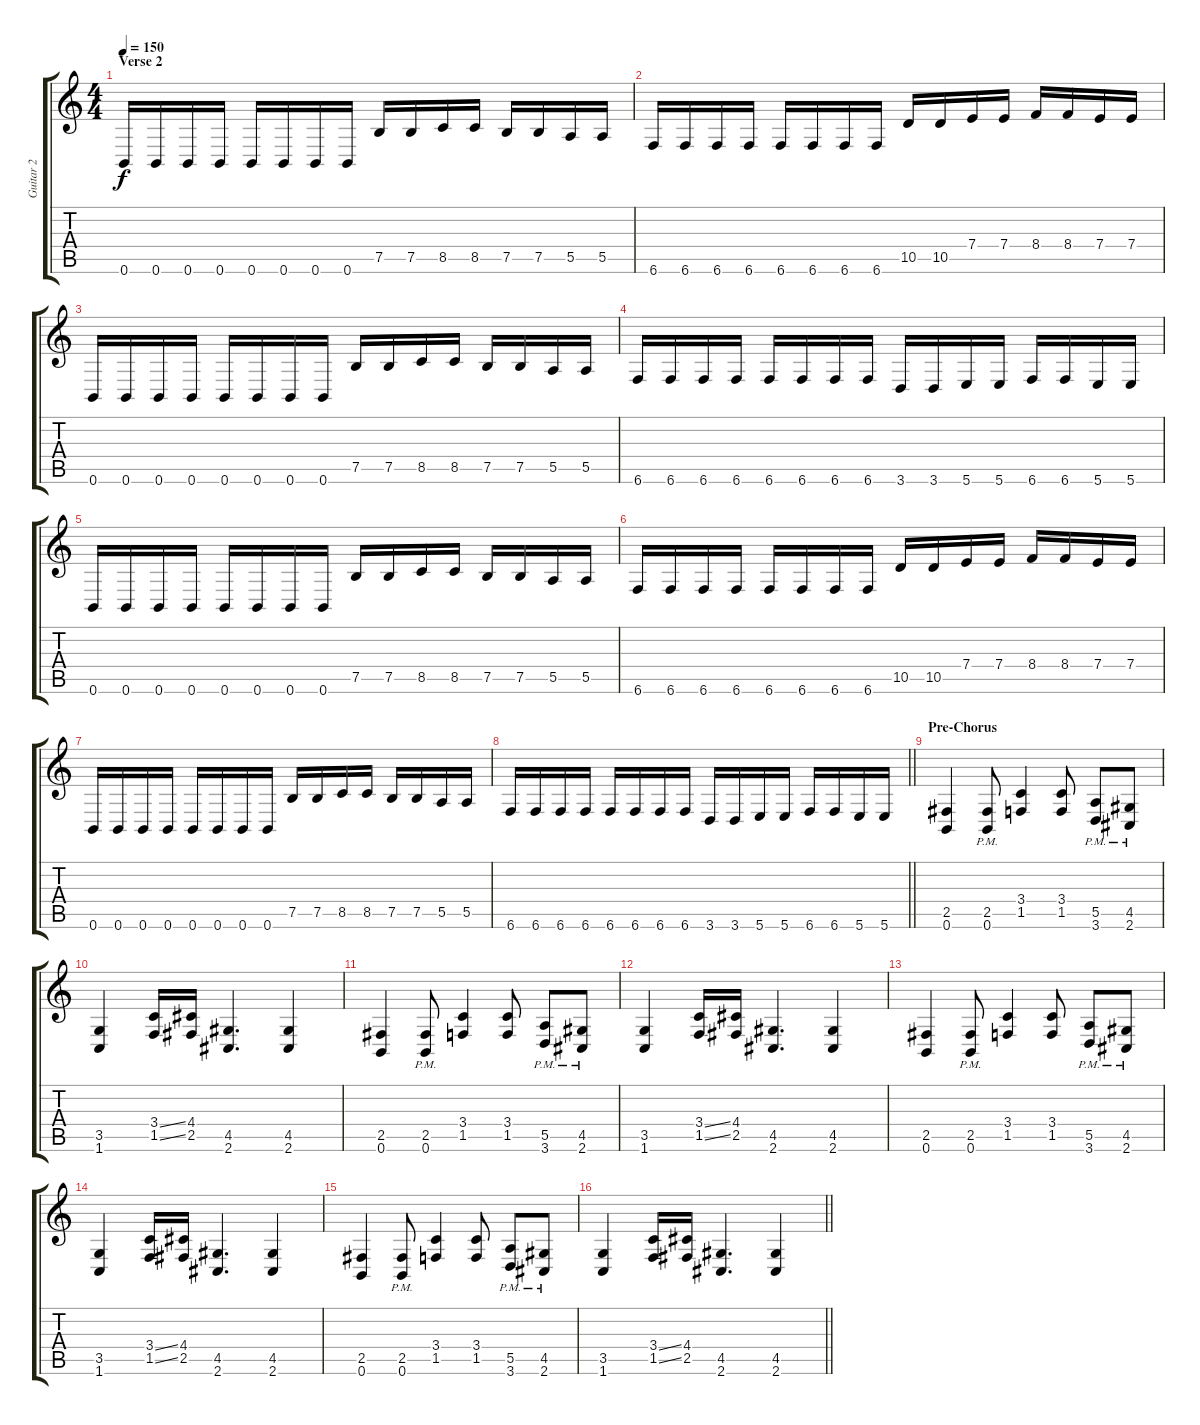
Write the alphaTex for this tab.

\track ("Guitar 2" "Guitar 2") {instrument distortionguitar}
\staff {score tabs}
\tuning (B3 Gb3 D3 A2 E2 B1) {hide}
\ts (4 4)
\section ("" "Verse 2")
\tempo 150
\clef g2
\ks c
0.6.16{dy f} 0.6.16 0.6.16 0.6.16 0.6.16 0.6.16 0.6.16 0.6.16 7.5.16 7.5.16 8.5.16 8.5.16 7.5.16 7.5.16 5.5.16 5.5.16 |
6.6.16 6.6.16 6.6.16 6.6.16 6.6.16 6.6.16 6.6.16 6.6.16 10.5.16 10.5.16 7.4.16 7.4.16 8.4.16 8.4.16 7.4.16 7.4.16 |
0.6.16 0.6.16 0.6.16 0.6.16 0.6.16 0.6.16 0.6.16 0.6.16 7.5.16 7.5.16 8.5.16 8.5.16 7.5.16 7.5.16 5.5.16 5.5.16 |
6.6.16 6.6.16 6.6.16 6.6.16 6.6.16 6.6.16 6.6.16 6.6.16 3.6.16 3.6.16 5.6.16 5.6.16 6.6.16 6.6.16 5.6.16 5.6.16 |
0.6.16 0.6.16 0.6.16 0.6.16 0.6.16 0.6.16 0.6.16 0.6.16 7.5.16 7.5.16 8.5.16 8.5.16 7.5.16 7.5.16 5.5.16 5.5.16 |
6.6.16 6.6.16 6.6.16 6.6.16 6.6.16 6.6.16 6.6.16 6.6.16 10.5.16 10.5.16 7.4.16 7.4.16 8.4.16 8.4.16 7.4.16 7.4.16 |
0.6.16 0.6.16 0.6.16 0.6.16 0.6.16 0.6.16 0.6.16 0.6.16 7.5.16 7.5.16 8.5.16 8.5.16 7.5.16 7.5.16 5.5.16 5.5.16 |
\barLineRight lightlight
6.6.16 6.6.16 6.6.16 6.6.16 6.6.16 6.6.16 6.6.16 6.6.16 3.6.16 3.6.16 5.6.16 5.6.16 6.6.16 6.6.16 5.6.16 5.6.16 |
\section ("" "Pre-Chorus")
(2.5 0.6).4 (2.5{pm} 0.6{pm}).8 (3.4 1.5).4 (3.4 1.5).8 (5.5{pm} 3.6{pm}).8 (4.5{pm} 2.6{pm}).8 |
(3.5 1.6).4 (3.4{ss} 1.5{ss}).16 (4.4 2.5).16 (4.5 2.6).4{d} (4.5 2.6).4 |
(2.5 0.6).4 (2.5{pm} 0.6{pm}).8 (3.4 1.5).4 (3.4 1.5).8 (5.5{pm} 3.6{pm}).8 (4.5{pm} 2.6{pm}).8 |
(3.5 1.6).4 (3.4{ss} 1.5{ss}).16 (4.4 2.5).16 (4.5 2.6).4{d} (4.5 2.6).4 |
(2.5 0.6).4 (2.5{pm} 0.6{pm}).8 (3.4 1.5).4 (3.4 1.5).8 (5.5{pm} 3.6{pm}).8 (4.5{pm} 2.6{pm}).8 |
(3.5 1.6).4 (3.4{ss} 1.5{ss}).16 (4.4 2.5).16 (4.5 2.6).4{d} (4.5 2.6).4 |
(2.5 0.6).4 (2.5{pm} 0.6{pm}).8 (3.4 1.5).4 (3.4 1.5).8 (5.5{pm} 3.6{pm}).8 (4.5{pm} 2.6{pm}).8 |
\barLineRight lightlight
(3.5 1.6).4 (3.4{ss} 1.5{ss}).16 (4.4 2.5).16 (4.5 2.6).4{d} (4.5 2.6).4
